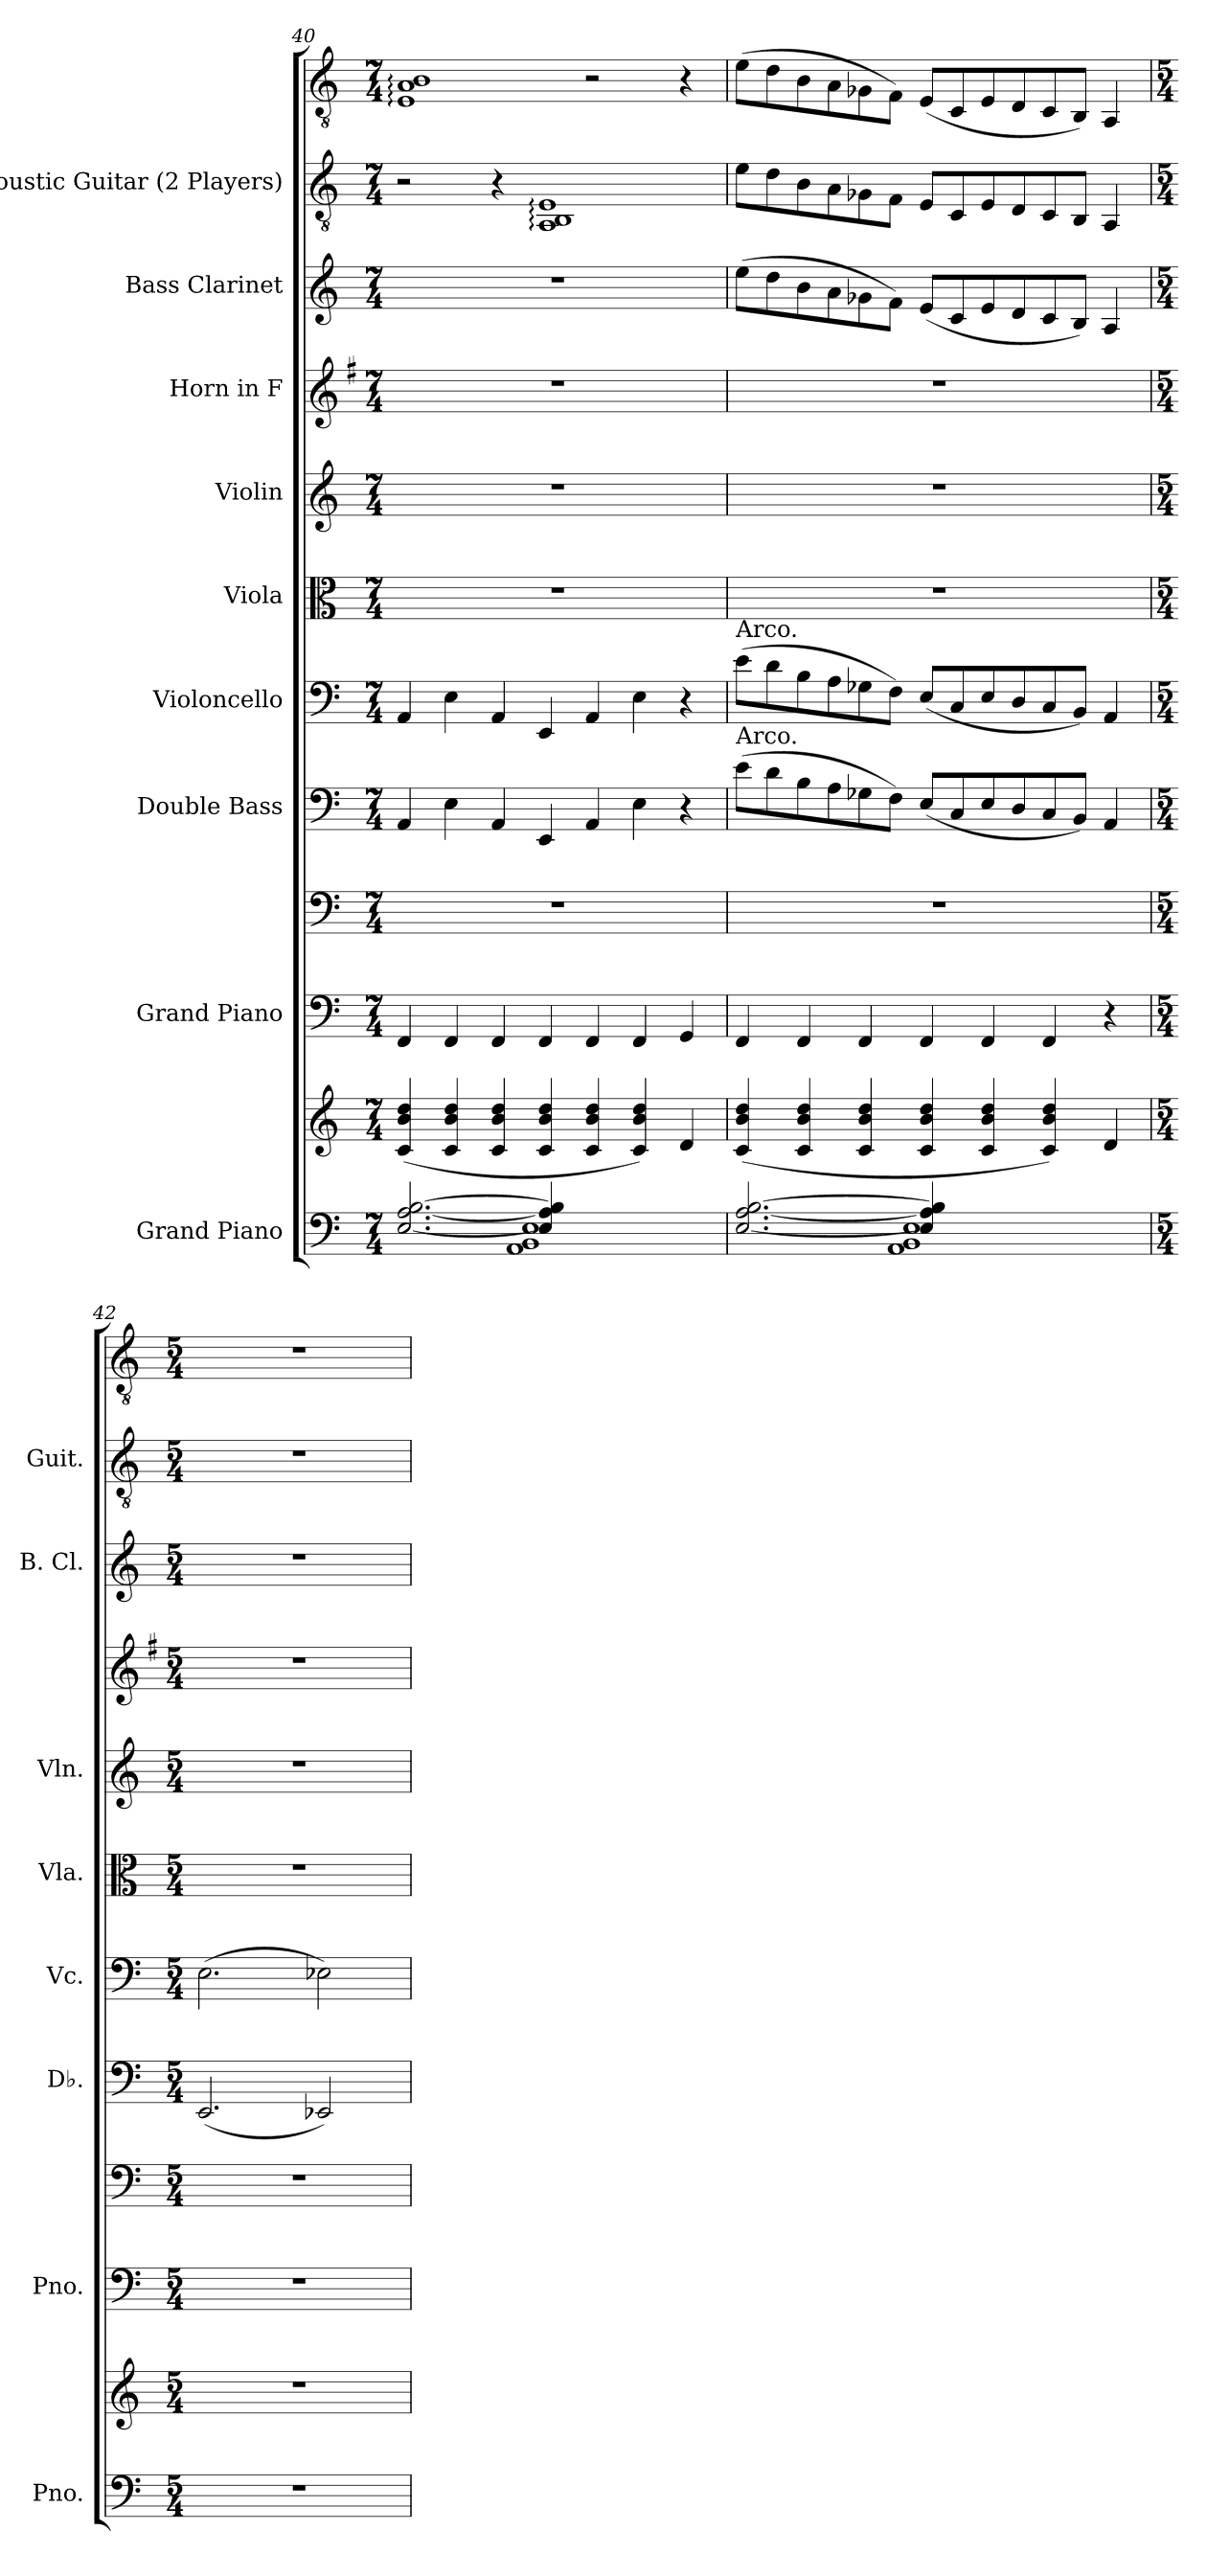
**kern	**kern	**kern	**kern	**kern	**kern	**kern	**kern	**kern	**kern	**kern	**kern
*part9	*part9	*part8	*part8	*part7	*part6	*part5	*part4	*part3	*part2	*part1	*part1
*staff12	*staff11	*staff10	*staff9	*staff8	*staff7	*staff6	*staff5	*staff4	*staff3	*staff2	*staff1
*I"Grand Piano	*	*I"Grand Piano	*	*I"Double Bass	*I"Violoncello	*I"Viola	*I"Violin	*I"Horn in F	*I"Bass Clarinet	*I"Acoustic Guitar (2 Players)	*
*I'Pno.	*	*I'Pno.	*	*I'Db.	*I'Vc.	*I'Vla.	*I'Vln.	*	*I'B. Cl.	*I'Guit.	*
!!LO:PB:g=z
*clefF4	*clefG2	*clefF4	*clefF4	*clefF4	*clefF4	*clefC3	*clefG2	*clefG2	*clefG2	*clefGv2	*clefGv2
*	*	*	*	*ITrd7c12	*	*	*	*ITrd4c7	*ITrd8c14	*	*
*k[]	*k[]	*k[]	*k[]	*k[]	*k[]	*k[]	*k[]	*k[]	*k[]	*k[]	*k[]
*M7/4	*M7/4	*M7/4	*M7/4	*M7/4	*M7/4	*M7/4	*M7/4	*M7/4	*M7/4	*M7/4	*M7/4
=40	=40	=40	=40	=40	=40	=40	=40	=40	=40	=40	=40
*^	*	*	*	*	*	*	*	*	*	*	*
[2.E/ [2.A/ [2.B/	2.ryy	(4c/ 4b/ 4dd/	4FF/	1..r	4AAA/	4AA/	1..r	1..r	1..r	1..r	2r	1E: 1A: 1B:
.	.	4c/ 4b/ 4dd/	4FF/	.	4EE\	4E\	.	.	.	.	.	.
.	.	4c/ 4b/ 4dd/	4FF/	.	4AAA/	4AA/	.	.	.	.	4r	.
4E/] 4A/] 4B/]	1AA 1BB 1E	4c/ 4b/ 4dd/	4FF/	.	4EEE/	4EE/	.	.	.	.	1AA: 1BB: 1E:	.
2ryy	.	4c/ 4b/ 4dd/	4FF/	.	4AAA/	4AA/	.	.	.	.	.	2r
.	.	4c/ 4b/ 4dd/)	4FF/	.	4EE\	4E\	.	.	.	.	.	.
4ryy	.	4d/	4GG/	.	4r	4r	.	.	.	.	.	4r
=41	=41	=41	=41	=41	=41	=41	=41	=41	=41	=41	=41	=41
!	!	!	!	!	!	!LO:TX:a:t=Arco.	!	!	!	!	!	!
!	!	!	!	!	!LO:TX:a:t=Arco.	!	!	!	!	!	!	!
[2.E/ [2.A/ [2.B/	2.ryy	(4c/ 4b/ 4dd/	4FF/	1..r	(8E\L	(8e\L	1..r	1..r	1..r	(8e\L	8e\L	(8e\L
.	.	.	.	.	8D\	8d\	.	.	.	8d\	8d\	8d\
.	.	4c/ 4b/ 4dd/	4FF/	.	8BB\	8B\	.	.	.	8B\	8B\	8B\
.	.	.	.	.	8AA\	8A\	.	.	.	8A\	8A\	8A\
.	.	4c/ 4b/ 4dd/	4FF/	.	8GG-X\	8G-X\	.	.	.	8G-X\	8G-X\	8G-X\
.	.	.	.	.	8FF\J)	8F\J)	.	.	.	8F\J)	8F\J	8F\J)
4E/] 4A/] 4B/]	1AA 1BB 1E	4c/ 4b/ 4dd/	4FF/	.	(8EE/L	(8E/L	.	.	.	(8E/L	8E/L	(8E/L
.	.	.	.	.	8CC/	8C/	.	.	.	8C/	8C/	8C/
2ryy	.	4c/ 4b/ 4dd/	4FF/	.	8EE/	8E/	.	.	.	8E/	8E/	8E/
.	.	.	.	.	8DD/	8D/	.	.	.	8D/	8D/	8D/
.	.	4c/ 4b/ 4dd/)	4FF/	.	8CC/	8C/	.	.	.	8C/	8C/	8C/
.	.	.	.	.	8BBB/J)	8BB/J)	.	.	.	8BB/J)	8BB/J	8BB/J)
*	*	*	*	*	*	*	*	*	*	*	*	*MM190
4ryy	.	4d/	4r	.	4AAA/	4AA/	.	.	.	4AA/	4AA/	4AA/
*v	*v	*	*	*	*	*	*	*	*	*	*	*
=42	=42	=42	=42	=42	=42	=42	=42	=42	=42	=42	=42
*M5/4	*M5/4	*M5/4	*M5/4	*M5/4	*M5/4	*M5/4	*M5/4	*M5/4	*M5/4	*M5/4	*M5/4
4%5r	4%5r	4%5r	4%5r	(2.EEE/	(2.E\	4%5r	4%5r	4%5r	4%5r	4%5r	4%5r
.	.	.	.	2EEE-X/)	2E-X\)	.	.	.	.	.	.
=	=	=	=	=	=	=	=	=	=	=	=
*-	*-	*-	*-	*-	*-	*-	*-	*-	*-	*-	*-
